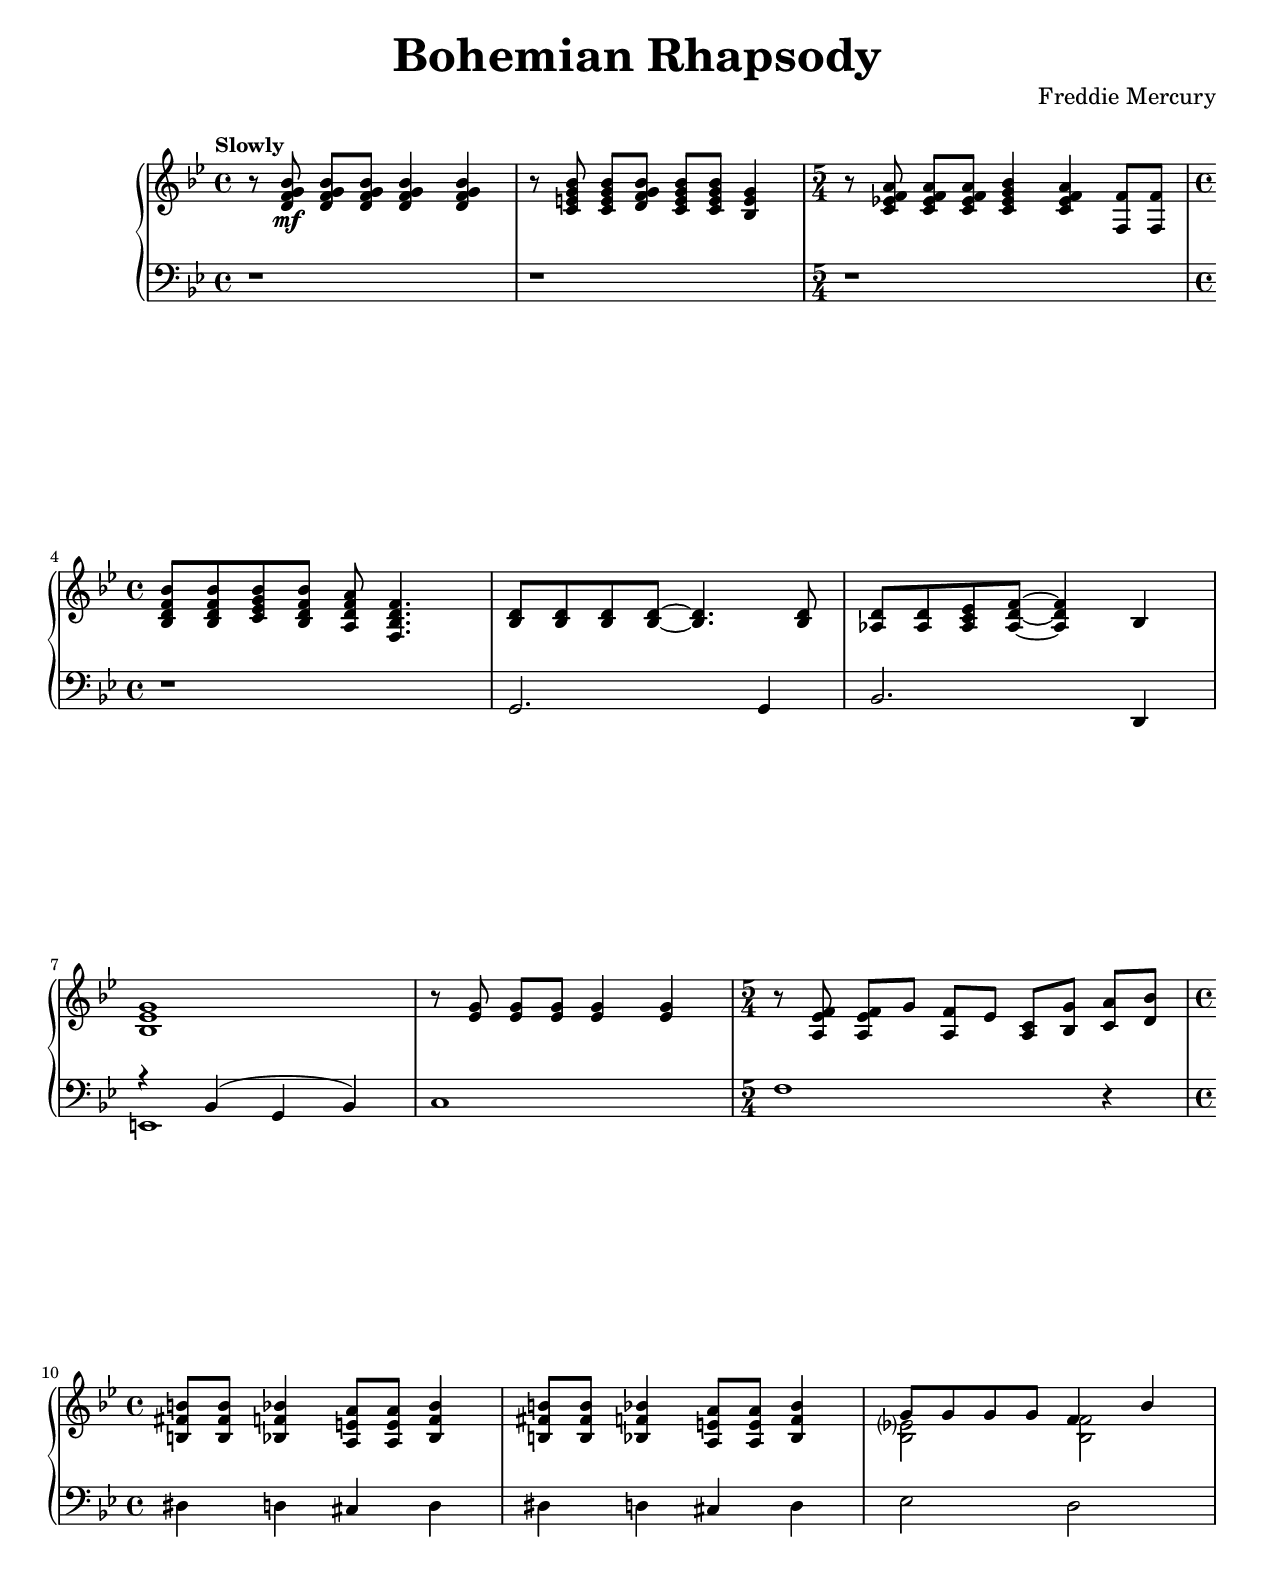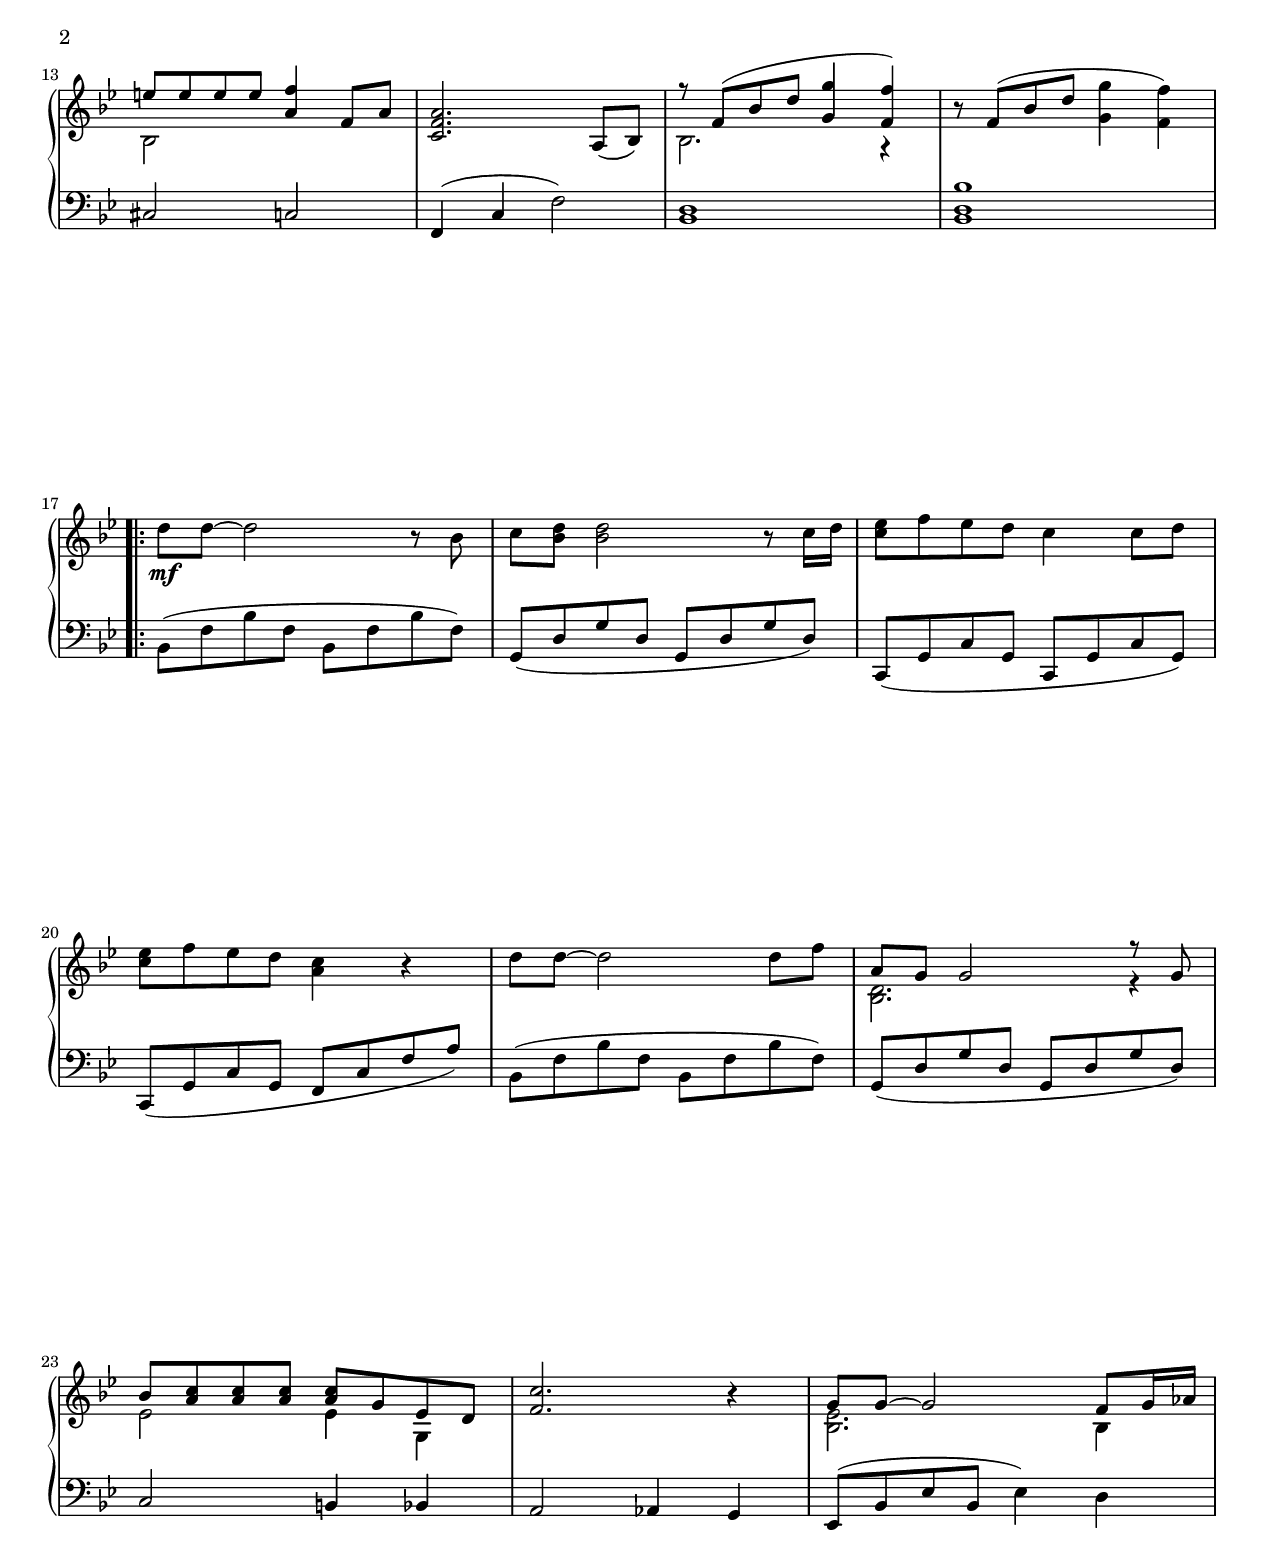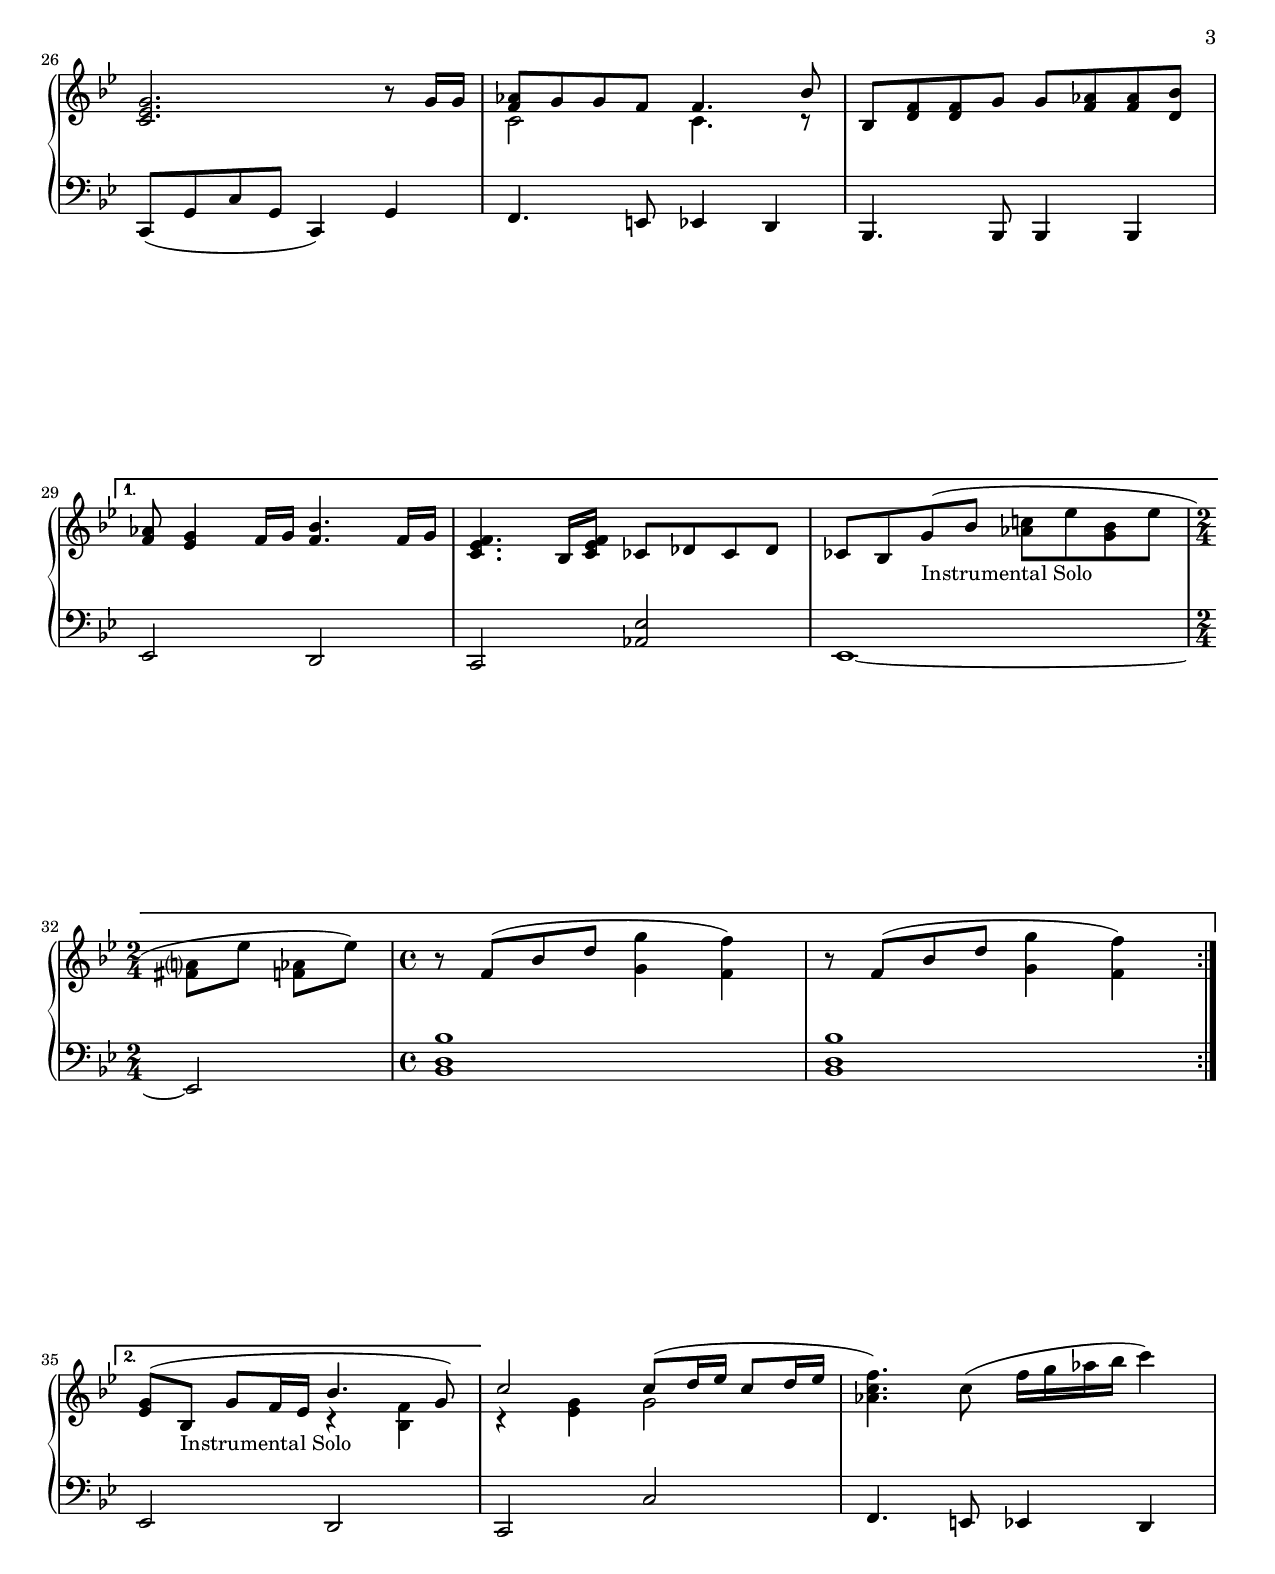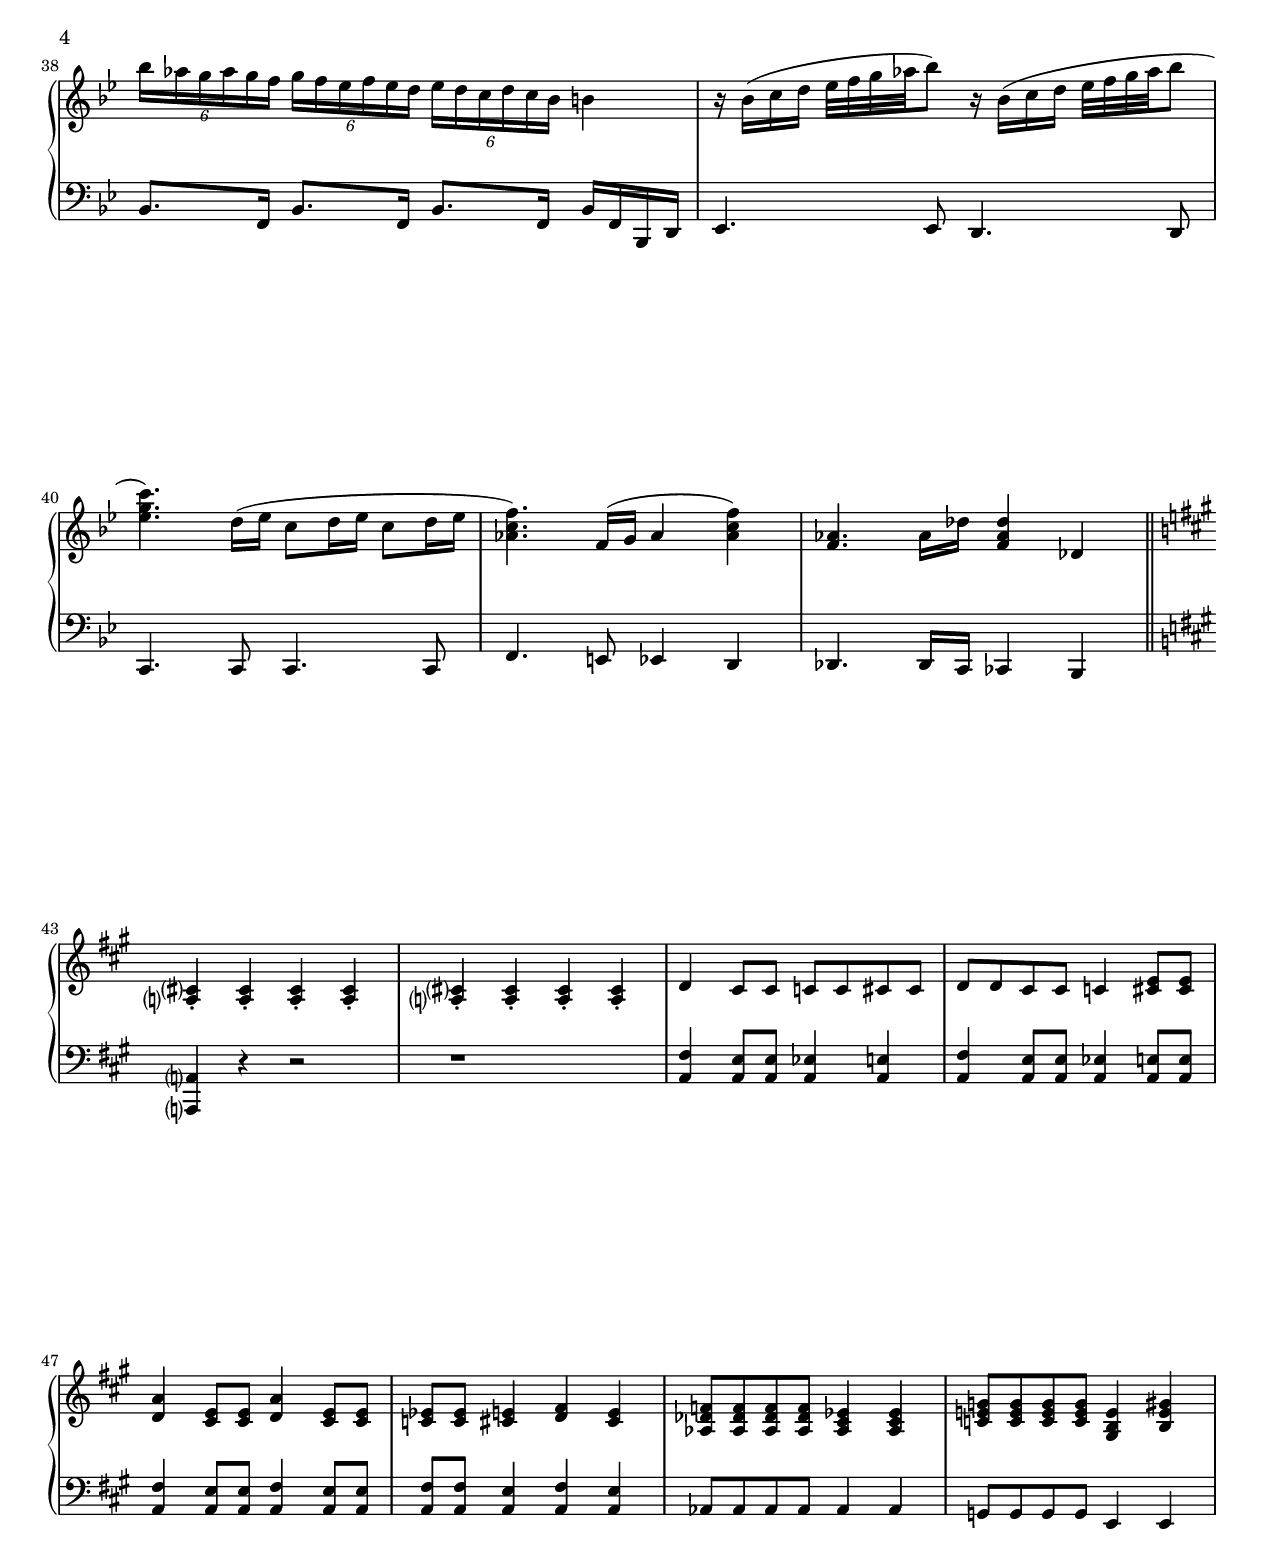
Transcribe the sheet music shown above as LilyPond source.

\version "2.22.0"

\paper{
    #(set-paper-size "letter") 
}
#(set-global-staff-size 17.82)

% right hand
right = {
    \clef treble
    \key bes \major
    \time 4/4
    \tempo \markup {"Slowly"}

    \relative c' {
        r8 <d f g bes>8\mf q[ q] q4 q4 |
        r8 <c e g bes>8 q[ <d f g bes>] <c e g bes>[ q] <bes e g>4 |
        \time 5/4
        r8 <c ees! f a> q[ q] <c ees g bes>4 <c ees f a> <f f,>8 q |
        \time 4/4 \break
        <bes, d f bes>8 q <c ees g bes> <bes d f bes> <a d f a> <f bes d f>4. |
    % 5
        <bes d>8 q q q~ q4. q8 |
        <aes d>8 q <aes c ees> <aes d f>~ q4 bes | \break
        <bes ees g>1 |
        r8 <ees g> q[ q] q4 q |
        \time 5/4
        r8 <a, ees' f> q[ g'] <f a,>[ ees] <a, c>[ <bes g'>] <c a'>[ <d bes'>] |
        \time 4/4 \break
    % 10
        <b fis' b>8 q <bes f' bes>4 <a e' a>8 q <bes f' bes>4 |
        <b fis' b>8 q <bes f' bes>4 <a e' a>8 q <bes f' bes>4 |
        <<
            \new Voice = "ra12" \relative c'' { \voiceOne
                g8 g g g f4 bes4 | \pageBreak
                e8 e e e <a, f'>4 f8 a |
            }
            \new Voice = "rb12" \relative c' { \voiceTwo
                <bes ees?>2 <bes f'>2 |
                bes2 s2 |
            }
        >>
        <c f a>2. a8( bes8) |
    % 15
        <<
            \new Voice = "ra15" \relative c' { \voiceOne 
                r8 f( bes d <g g,>4 <f f,>4) |
            }
            \new Voice = "rb15" \relative c' { \voiceTwo
                bes2. r4
            }
        >>
        r8 f'( bes d <g g,>4 <f f,>4) | \break
        \repeat volta 2 {
            d8\mf d~ d2 r8 bes |
            c8 <d bes> q2 r8 c16 d16 |
            <c ees>8 f ees d c4 c8 d | \break
        % 20
            <ees c>8 f ees d <c a>4 r4 |
            d8 d~ d2 d8 f |
            <<
                \new Voice = "ra23" \relative c'' { \voiceOne
                    a8 g8 g2 r8 g8 | \break
                    bes8 q q q q g ees d |
                }
                \new Voice = "rb23" \relative c' { \voiceTwo
                    <d bes>2. r4 |
                    ees2 ees4 g,4 |
                }
            >>
            <c f,>2. r4 |
        % 25
            <<
                \new Voice = "ra25" \relative c'' { \voiceOne
                    g8 g~ g2 f8 g16 aes |
                }
                \new Voice = "rb25" \relative c' { \voiceTwo
                    <ees bes>2. bes4 |
                }
            >> \pageBreak
            <c, ees g>2. r8 g'16 g16 |
            <<
                \new Voice = "ra27" \relative c'' { \voiceOne
                    <aes f>8 g g f f4. bes8
                }
                \new Voice = "rb27" \relative c' { \voiceTwo 
                    c2 c4. r8
                }
            >>
            bes,8 <d f> <d f> g g <aes f> <aes f> <bes d,> | \break
        }
        \alternative {
            {
                <aes f>8 <g ees>4 f16 g16 <f bes>4. f16 g16 |
            % 30
                <ees c f>4. bes16 q ces8 des ces des |
                ces8 bes g'(_"Instrumental Solo" bes <aes c!> ees' <g, bes> ees' | \break
                \time 2/4
                <fis, a?> ees' <f, aes> ees') |
                \time 4/4
                r8 f,( bes d <g g,>4 <f f,>4) |
                r8 f,( bes d <g g,>4 <f f,>4) | \break
            % 35
            }
            {
                <<
                    \new Voice = "ra36" \relative c'' { \voiceOne
                        <g ees>8( bes,_"Instrumental Solo" g' f16 ees16 bes'4. g8) |
                    }
                    \new Voice = "ra36" \relative c' { \voiceTwo
                        s2 r4 <f bes,>4 |
                    }
                >>
            }
        }
        <<
            \new Voice = "ra37" \relative c'' { \voiceOne
                c2 c8( d16 ees16 c8 d16 ees16 | \oneVoice
                <f c aes>4.) c8( f16 g aes bes c4) |
            }
            \new Voice = "ra37" \relative c'' { \voiceTwo
                r4 <g ees>4 g2 |
                s1 |
            }
        >> \pageBreak
        \tuplet 6/4 { bes16 aes g aes g f } \tuplet 6/4 { g f ees f ees d}
        \tuplet 6/4 { ees d c d c bes} b4 |
        r16 bes( c d ees32 f g aes bes8) r16 bes,( c d ees32 f g aes bes8 | \break
    % 40
        <ees, g c>4.) d16( ees c8 d16 ees c8 d16 ees |
        <aes, c f>4.) f16( g16 aes4 <aes c f>4) |
        <f aes>4. aes16 des <f, aes des>4 des | 
        \bar "||" \key a \major \break
        <cis? a?>4-. q-. q-. q-. |
        <cis? a?>4-. q-. q-. q-. |
    % 45
        d4 cis8 cis c c cis cis |
        d8 d cis cis c4 <cis e>8 q8 | \break
        <d a'>4 <cis e>8 q8 <d a'>4 <cis e>8 q8 |
        <c ees>8 q8 <cis e>4 <d fis>4 <cis e>4 |
        <aes des f>8 q q q <aes cis ees>4 q4 |
    % 50
        <c! e! g!>8 <c e g> q q <e b gis>4 <gis e b> | \pageBreak
    }
}

left = {
    \clef bass
    \key bes \major
    \time 4/4

    \relative c {
        r1 |
        r1 |
        \time 5/4
        r1*5/4 |
        \time 4/4
        r1 |
    % 5
        g2. g4 |
        bes2. d,4 |
        <<
            \new Voice = "la6" \relative c { \voiceOne
                r4 bes( g bes) |
            }
            \new Voice = "lb6" \relative c, { \voiceTwo
                e1 |
            }
        >>
        c'1 |
        \time 5/4
        f1 r4 |
        \time 4/4
    % 10
        dis4 d cis d |
        dis4 d cis d |
        ees2 d2 |
        cis2 c2 |
        f,4( c'4 f2) |
    % 15
        <bes, d>1 |
        <bes d bes'>1 |
        \repeat volta 2 {
            bes8( f' bes f bes, f' bes f) |
            g,8( d' g d g, d' g d) |
            c,8( g' c g c, g' c g) |
        % 20
            c,8( g' c g f c' f a) |
            bes,8( f' bes f bes, f' bes f) |
            g,8( d' g d g, d' g d) |
            c2 b4 bes4 |
            a2 aes4 g4 |
        % 25
            ees8( bes' ees bes ees4) d4 |
            c,8( g' c g c,4) g' |
            f4. e!8 ees4 d |
            bes4. bes8 bes4 bes |
        }
        \alternative {
            {
                ees2 d2 |
            % 30
                c2 <aes' ees'>2 |
                ees1~ |
                \time 2/4
                ees2 |
                \time 4/4
                <bes' d bes'>1 |
                <bes d bes'>1 |
            % 35
            }
            {
                ees,2 d2 |
            }
        }
        c2 c'2 |
        f,4. e8 ees4 d4 |
        bes'8. f16 bes8. f16 bes8. f16 bes16 f bes, d |
        ees4. ees8 d4. d8 |
    % 40
        c4. c8 c4. c8 |
        f4. e8 ees4 d |
        des4. des16 c ces4 bes |
        \bar "||" \key a \major
        <a? a'?> r4 r2 |
        r1 |
    % 45
        <a' fis'>4 <a e'>8 q <a ees'>4 <a e'> |
        <a fis'>4 <a e'>8 q <a ees'>4 <a e'>8 q |
        <a fis'>4 <a e'>8 q <a fis'>4 <a e'>8 q |
        <a fis'>8 q <a e'>4 <a fis'>4 <a e'>4 |
        aes8 aes aes aes aes4 aes |
    % 50
        g8 g g g e4 e4 |
    }
}

% Organization
\book {
    \paper {
        #(set-paper-size "letter")
    }
    \header {
        title = \markup { \fontsize #3 "Bohemian Rhapsody"}
        composer = \markup { \fontsize #1 "Freddie Mercury"}
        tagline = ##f
    }
    \score {
        \layout {}
        \new PianoStaff <<
            \new Staff = "dexter" \right
            \new Staff = "sinister" \left
        >>
    }
}